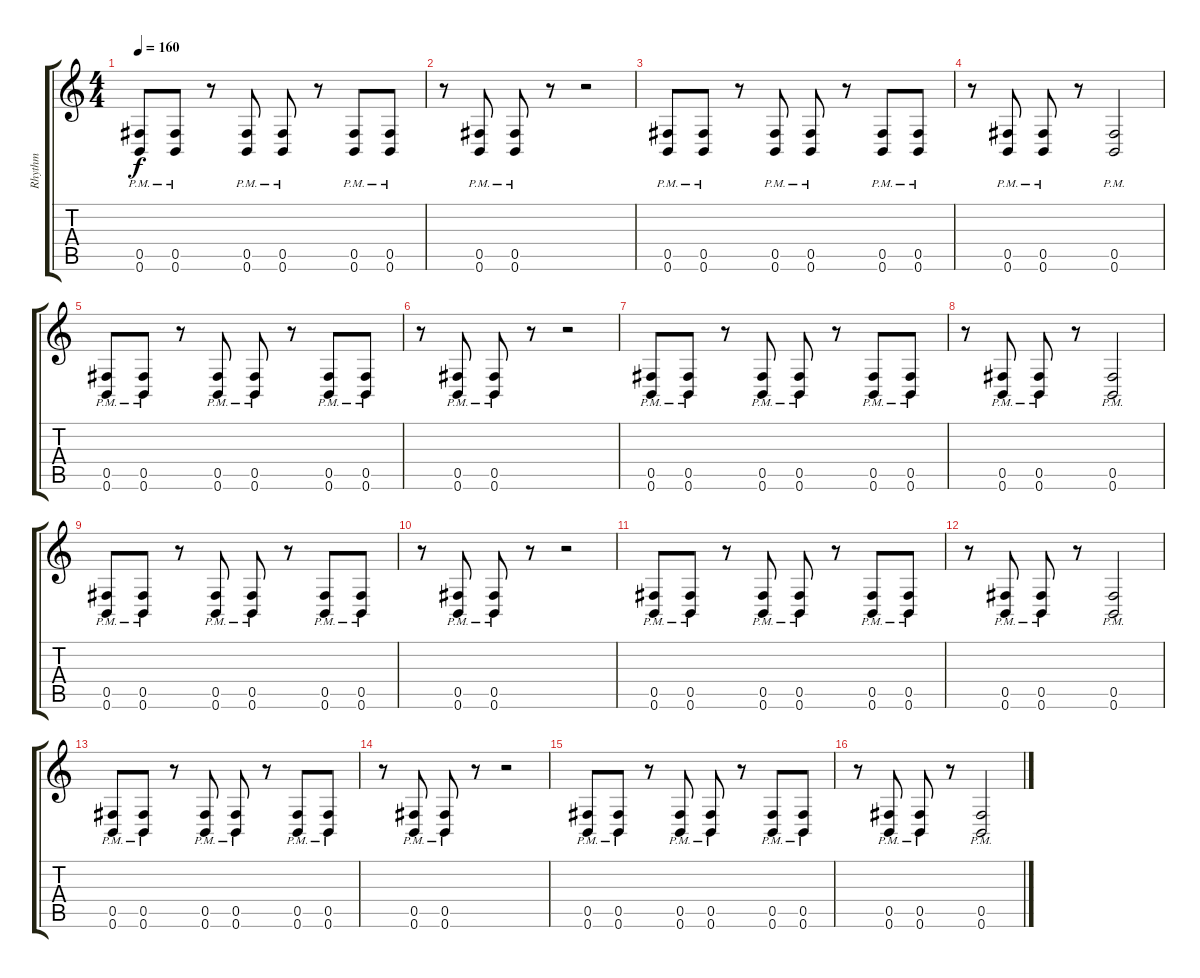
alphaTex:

\track ("Rhythm" "Rhythm") {instrument distortionguitar}
\staff {score tabs}
\tuning (Db4 Ab3 E3 B2 Gb2 B1) {hide}
\ts (4 4)
\tempo 160
\clef g2
\ks c
(0.5{pm} 0.6{pm}).8{dy f} (0.5{pm} 0.6{pm}).8 r.8 (0.5{pm} 0.6{pm}).8 (0.5{pm} 0.6{pm}).8 r.8 (0.5{pm} 0.6{pm}).8 (0.5{pm} 0.6{pm}).8 |
r.8 (0.5{pm} 0.6{pm}).8 (0.5{pm} 0.6{pm}).8 r.8 r.2 |
(0.5{pm} 0.6{pm}).8 (0.5{pm} 0.6{pm}).8 r.8 (0.5{pm} 0.6{pm}).8 (0.5{pm} 0.6{pm}).8 r.8 (0.5{pm} 0.6{pm}).8 (0.5{pm} 0.6{pm}).8 |
r.8 (0.5{pm} 0.6{pm}).8 (0.5{pm} 0.6{pm}).8 r.8 (0.5{pm} 0.6{pm}).2 |
(0.5{pm} 0.6{pm}).8 (0.5{pm} 0.6{pm}).8 r.8 (0.5{pm} 0.6{pm}).8 (0.5{pm} 0.6{pm}).8 r.8 (0.5{pm} 0.6{pm}).8 (0.5{pm} 0.6{pm}).8 |
r.8 (0.5{pm} 0.6{pm}).8 (0.5{pm} 0.6{pm}).8 r.8 r.2 |
(0.5{pm} 0.6{pm}).8 (0.5{pm} 0.6{pm}).8 r.8 (0.5{pm} 0.6{pm}).8 (0.5{pm} 0.6{pm}).8 r.8 (0.5{pm} 0.6{pm}).8 (0.5{pm} 0.6{pm}).8 |
r.8 (0.5{pm} 0.6{pm}).8 (0.5{pm} 0.6{pm}).8 r.8 (0.5{pm} 0.6{pm}).2 |
(0.5{pm} 0.6{pm}).8 (0.5{pm} 0.6{pm}).8 r.8 (0.5{pm} 0.6{pm}).8 (0.5{pm} 0.6{pm}).8 r.8 (0.5{pm} 0.6{pm}).8 (0.5{pm} 0.6{pm}).8 |
r.8 (0.5{pm} 0.6{pm}).8 (0.5{pm} 0.6{pm}).8 r.8 r.2 |
(0.5{pm} 0.6{pm}).8 (0.5{pm} 0.6{pm}).8 r.8 (0.5{pm} 0.6{pm}).8 (0.5{pm} 0.6{pm}).8 r.8 (0.5{pm} 0.6{pm}).8 (0.5{pm} 0.6{pm}).8 |
r.8 (0.5{pm} 0.6{pm}).8 (0.5{pm} 0.6{pm}).8 r.8 (0.5{pm} 0.6{pm}).2 |
(0.5{pm} 0.6{pm}).8 (0.5{pm} 0.6{pm}).8 r.8 (0.5{pm} 0.6{pm}).8 (0.5{pm} 0.6{pm}).8 r.8 (0.5{pm} 0.6{pm}).8 (0.5{pm} 0.6{pm}).8 |
r.8 (0.5{pm} 0.6{pm}).8 (0.5{pm} 0.6{pm}).8 r.8 r.2 |
(0.5{pm} 0.6{pm}).8 (0.5{pm} 0.6{pm}).8 r.8 (0.5{pm} 0.6{pm}).8 (0.5{pm} 0.6{pm}).8 r.8 (0.5{pm} 0.6{pm}).8 (0.5{pm} 0.6{pm}).8 |
r.8 (0.5{pm} 0.6{pm}).8 (0.5{pm} 0.6{pm}).8 r.8 (0.5{pm} 0.6{pm}).2
